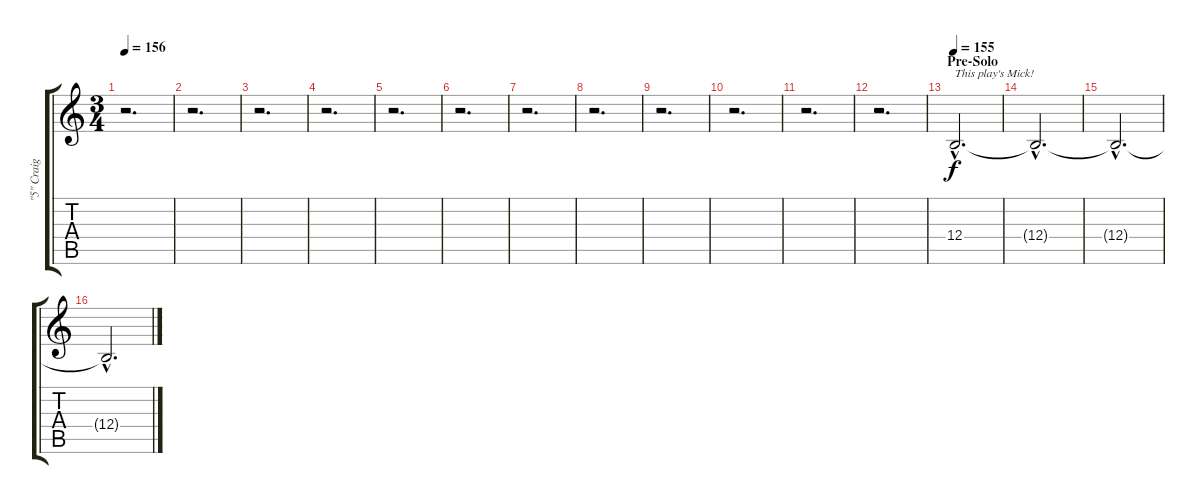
\track ("\"5\" Craig Jones (Sampler)" "\"5\" Craig ") {instrument sitar}
\staff {score tabs}
\tuning (Db4 Ab3 E3 B2 Gb2 B1) {hide}
\ts (3 4)
\tempo 156
\clef g2
\ks c
r.2{d dy f} |
r.2{d} |
r.2{d} |
r.2{d} |
r.2{d} |
r.2{d} |
r.2{d} |
r.2{d} |
r.2{d} |
r.2{d} |
r.2{d} |
r.2{d volume 16} |
\section ("" "Pre-Solo")
\tempo 155
12.4{hac}.2{d txt "This play's Mick!" volume 0 balance 12 instrument distortionguitar} |
12.4{hac t}.2{d} |
12.4{hac t}.2{d} |
12.4{hac t}.2{d}
